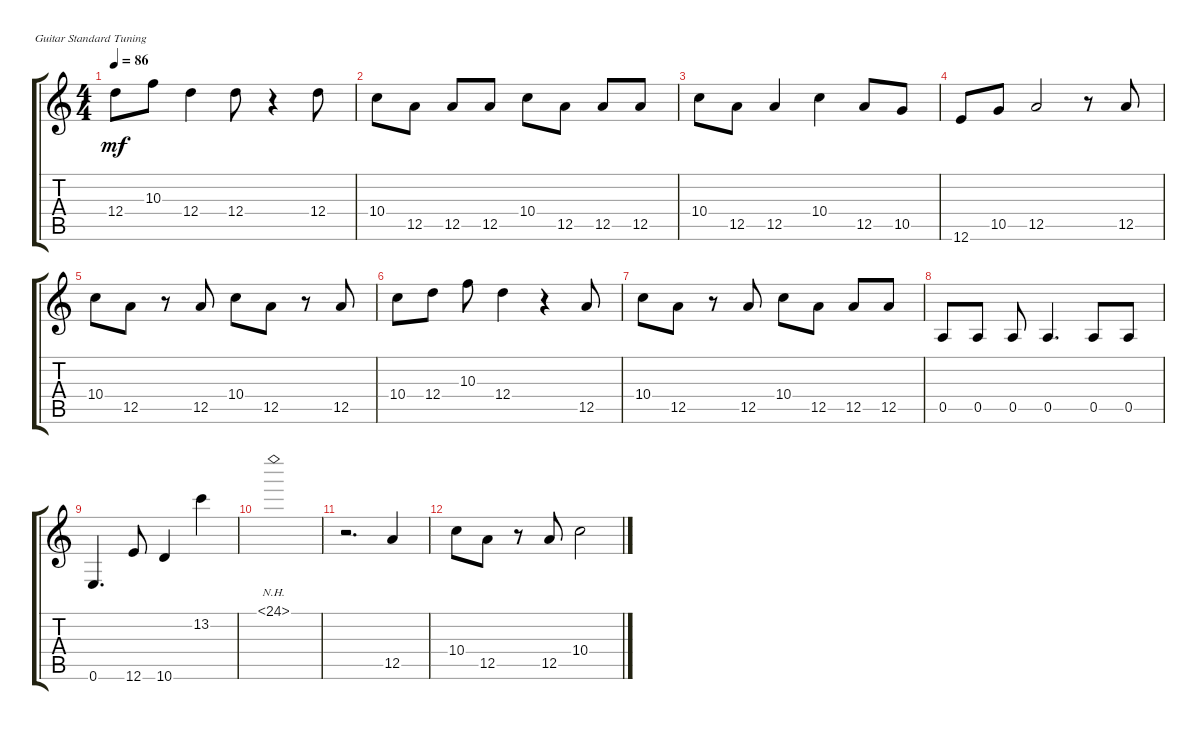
\defaultSystemsLayout 4
\bracketExtendMode groupsimilarinstruments
\singleTrackTrackNamePolicy hidden
\multiTrackTrackNamePolicy hidden
\otherSystemsTrackNameOrientation horizontal
\track ("Steel Guitar" "S-Gt") {instrument acousticguitarsteel}
\staff {score tabs}
\tuning (E4 B3 G3 D3 A2 E2)
\ts (4 4)
\tempo 86
\clef g2
\ks c
12.4.8{dy mf instrument acousticguitarsteel} 10.3.8 12.4.4 12.4.8 r.4 12.4.8 |
10.4.8 12.5.8 12.5.8 12.5.8 10.4.8 12.5.8 12.5.8 12.5.8 |
10.4.8 12.5.8 12.5.4 10.4.4 12.5.8 10.5.8 |
12.6.8 10.5.8 12.5.2 r.8 12.5.8 |
10.4.8 12.5.8 r.8 12.5.8 10.4.8 12.5.8 r.8 12.5.8 |
10.4.8 12.4.8 10.3.8 12.4.4 r.4 12.5.8 |
10.4.8 12.5.8 r.8 12.5.8 10.4.8 12.5.8 12.5.8 12.5.8 |
0.5.8 0.5.8 0.5.8 0.5.4{d} 0.5.8 0.5.8 |
0.6.4{d} 12.6.8 10.6.4 13.2.4 |
24.1{nh}.1 |
r.2{d} 12.5.4 |
10.4.8 12.5.8 r.8 12.5.8 10.4.2
